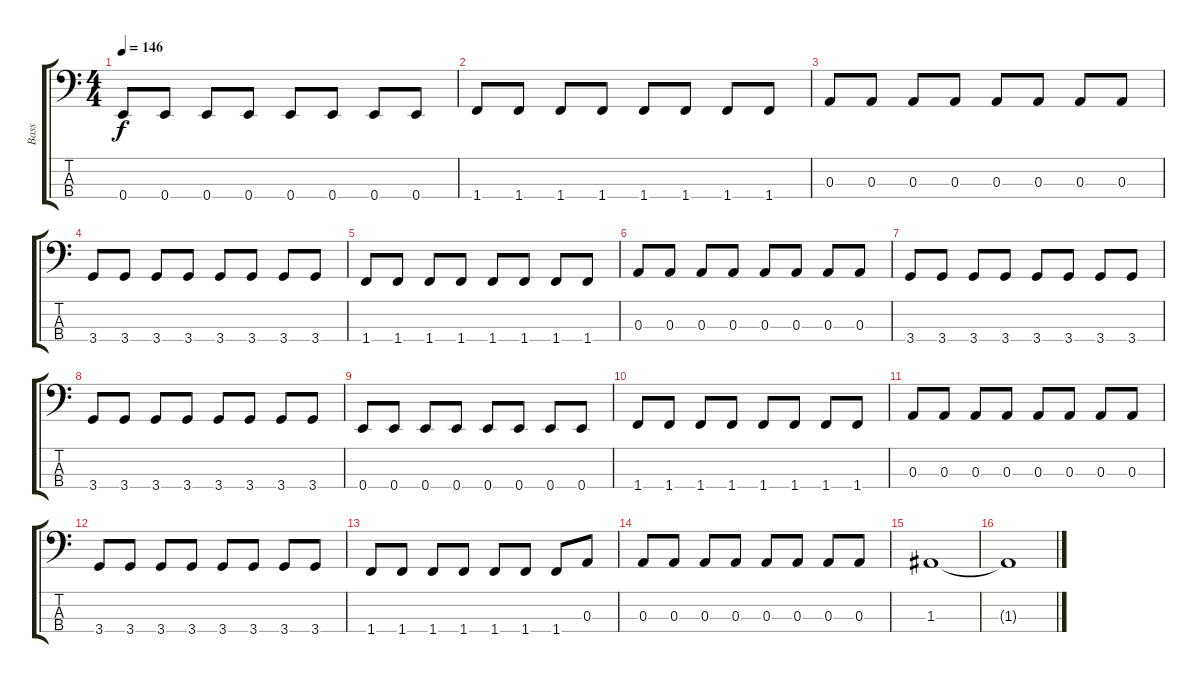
\track ("Bass" "Bass") {instrument electricbasspick}
\staff {score tabs}
\tuning (G2 D2 A1 E1) {hide}
\ts (4 4)
\tempo 146
\clef f4
\ks c
0.4.8{dy f} 0.4.8 0.4.8 0.4.8 0.4.8 0.4.8 0.4.8 0.4.8 |
1.4.8 1.4.8 1.4.8 1.4.8 1.4.8 1.4.8 1.4.8 1.4.8 |
0.3.8 0.3.8 0.3.8 0.3.8 0.3.8 0.3.8 0.3.8 0.3.8 |
3.4.8 3.4.8 3.4.8 3.4.8 3.4.8 3.4.8 3.4.8 3.4.8 |
1.4.8 1.4.8 1.4.8 1.4.8 1.4.8 1.4.8 1.4.8 1.4.8 |
0.3.8 0.3.8 0.3.8 0.3.8 0.3.8 0.3.8 0.3.8 0.3.8 |
3.4.8 3.4.8 3.4.8 3.4.8 3.4.8 3.4.8 3.4.8 3.4.8 |
3.4.8 3.4.8 3.4.8 3.4.8 3.4.8 3.4.8 3.4.8 3.4.8 |
0.4.8 0.4.8 0.4.8 0.4.8 0.4.8 0.4.8 0.4.8 0.4.8 |
1.4.8 1.4.8 1.4.8 1.4.8 1.4.8 1.4.8 1.4.8 1.4.8 |
0.3.8 0.3.8 0.3.8 0.3.8 0.3.8 0.3.8 0.3.8 0.3.8 |
3.4.8 3.4.8 3.4.8 3.4.8 3.4.8 3.4.8 3.4.8 3.4.8 |
1.4.8 1.4.8 1.4.8 1.4.8 1.4.8 1.4.8 1.4.8 0.3.8 |
0.3.8 0.3.8 0.3.8 0.3.8 0.3.8 0.3.8 0.3.8 0.3.8 |
1.3.1 |
1.3{t}.1
